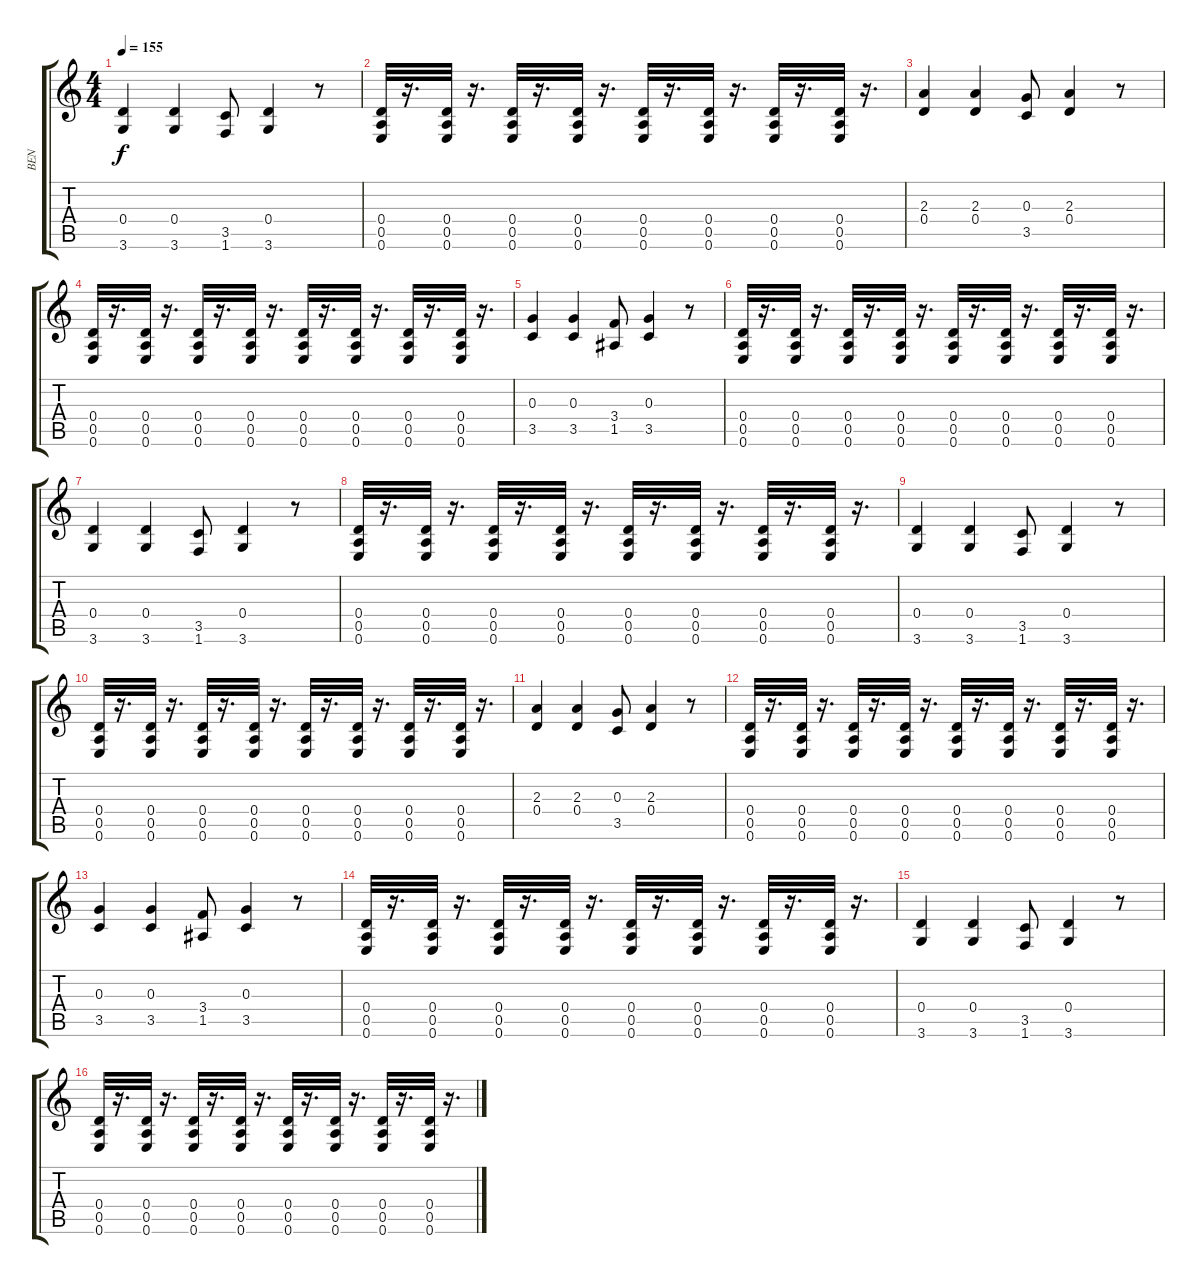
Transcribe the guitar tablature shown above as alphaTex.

\track ("BEN" "BEN") {instrument electricbassfinger}
\staff {score tabs}
\tuning (E4 B3 G3 D3 A2 E2) {hide}
\ts (4 4)
\tempo 155
\clef g2
\ks c
(0.4 3.6).4{dy f instrument electricbassfinger} (0.4 3.6).4 (3.5 1.6).8 (0.4 3.6).4 r.8 |
(0.4 0.5 0.6).32 r.16{d} (0.4 0.5 0.6).32 r.16{d} (0.4 0.5 0.6).32 r.16{d} (0.4 0.5 0.6).32 r.16{d} (0.4 0.5 0.6).32 r.16{d} (0.4 0.5 0.6).32 r.16{d} (0.4 0.5 0.6).32 r.16{d} (0.4 0.5 0.6).32 r.16{d} |
(2.3 0.4).4 (2.3 0.4).4 (0.3 3.5).8 (2.3 0.4).4 r.8 |
(0.4 0.5 0.6).32 r.16{d} (0.4 0.5 0.6).32 r.16{d} (0.4 0.5 0.6).32 r.16{d} (0.4 0.5 0.6).32 r.16{d} (0.4 0.5 0.6).32 r.16{d} (0.4 0.5 0.6).32 r.16{d} (0.4 0.5 0.6).32 r.16{d} (0.4 0.5 0.6).32 r.16{d} |
(0.3 3.5).4 (0.3 3.5).4 (3.4 1.5).8 (0.3 3.5).4 r.8 |
(0.4 0.5 0.6).32 r.16{d} (0.4 0.5 0.6).32 r.16{d} (0.4 0.5 0.6).32 r.16{d} (0.4 0.5 0.6).32 r.16{d} (0.4 0.5 0.6).32 r.16{d} (0.4 0.5 0.6).32 r.16{d} (0.4 0.5 0.6).32 r.16{d} (0.4 0.5 0.6).32 r.16{d} |
(0.4 3.6).4 (0.4 3.6).4 (3.5 1.6).8 (0.4 3.6).4 r.8 |
(0.4 0.5 0.6).32 r.16{d} (0.4 0.5 0.6).32 r.16{d} (0.4 0.5 0.6).32 r.16{d} (0.4 0.5 0.6).32 r.16{d} (0.4 0.5 0.6).32 r.16{d} (0.4 0.5 0.6).32 r.16{d} (0.4 0.5 0.6).32 r.16{d} (0.4 0.5 0.6).32 r.16{d} |
(0.4 3.6).4 (0.4 3.6).4 (3.5 1.6).8 (0.4 3.6).4 r.8 |
(0.4 0.5 0.6).32 r.16{d} (0.4 0.5 0.6).32 r.16{d} (0.4 0.5 0.6).32 r.16{d} (0.4 0.5 0.6).32 r.16{d} (0.4 0.5 0.6).32 r.16{d} (0.4 0.5 0.6).32 r.16{d} (0.4 0.5 0.6).32 r.16{d} (0.4 0.5 0.6).32 r.16{d} |
(2.3 0.4).4 (2.3 0.4).4 (0.3 3.5).8 (2.3 0.4).4 r.8 |
(0.4 0.5 0.6).32 r.16{d} (0.4 0.5 0.6).32 r.16{d} (0.4 0.5 0.6).32 r.16{d} (0.4 0.5 0.6).32 r.16{d} (0.4 0.5 0.6).32 r.16{d} (0.4 0.5 0.6).32 r.16{d} (0.4 0.5 0.6).32 r.16{d} (0.4 0.5 0.6).32 r.16{d} |
(0.3 3.5).4 (0.3 3.5).4 (3.4 1.5).8 (0.3 3.5).4 r.8 |
(0.4 0.5 0.6).32 r.16{d} (0.4 0.5 0.6).32 r.16{d} (0.4 0.5 0.6).32 r.16{d} (0.4 0.5 0.6).32 r.16{d} (0.4 0.5 0.6).32 r.16{d} (0.4 0.5 0.6).32 r.16{d} (0.4 0.5 0.6).32 r.16{d} (0.4 0.5 0.6).32 r.16{d} |
(0.4 3.6).4 (0.4 3.6).4 (3.5 1.6).8 (0.4 3.6).4 r.8 |
(0.4 0.5 0.6).32 r.16{d} (0.4 0.5 0.6).32 r.16{d} (0.4 0.5 0.6).32 r.16{d} (0.4 0.5 0.6).32 r.16{d} (0.4 0.5 0.6).32 r.16{d} (0.4 0.5 0.6).32 r.16{d} (0.4 0.5 0.6).32 r.16{d} (0.4 0.5 0.6).32 r.16{d}
